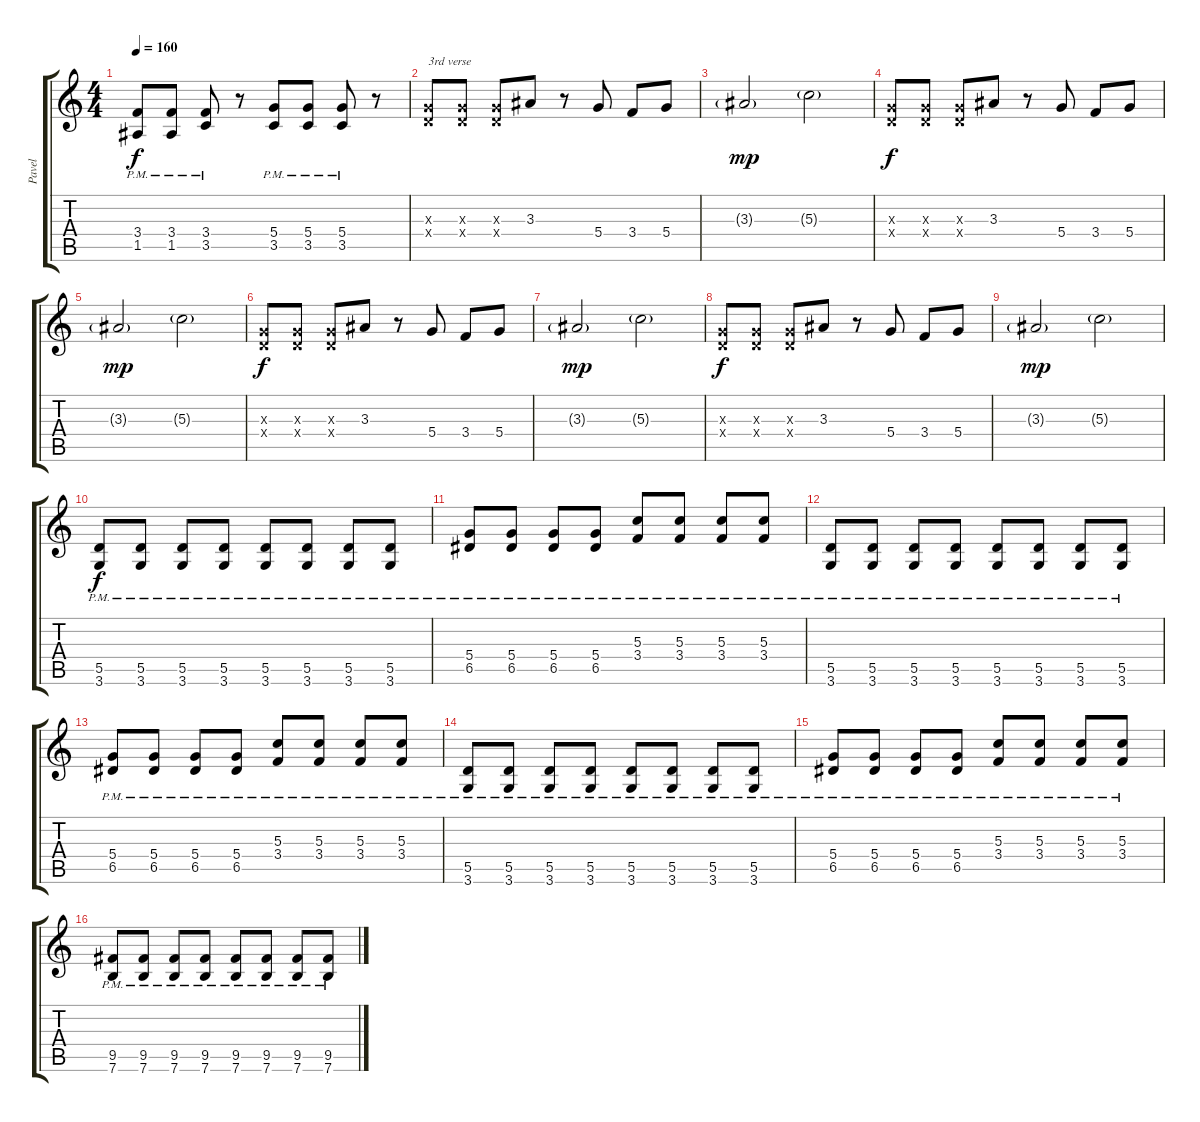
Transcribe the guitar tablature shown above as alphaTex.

\track ("Pavel" "Pavel") {instrument distortionguitar}
\staff {score tabs}
\tuning (E4 B3 G3 D3 A2 E2) {hide}
\ts (4 4)
\tempo 160
\clef g2
\ks c
(3.4{pm} 1.5{pm}).8{dy f} (3.4{pm} 1.5{pm}).8 (3.4{pm} 3.5{pm}).8 r.8 (5.4{pm} 3.5{pm}).8 (5.4{pm} 3.5{pm}).8 (5.4{pm} 3.5{pm}).8 r.8 |
(0.3{x} 0.4{x}).8{txt "3rd verse"} (0.3{x} 0.4{x}).8 (0.3{x} 0.4{x}).8 3.3.8 r.8 5.4.8 3.4.8 5.4.8 |
3.3{g}.2{dy mp} 5.3{g}.2 |
(0.3{x} 0.4{x}).8{dy f} (0.3{x} 0.4{x}).8 (0.3{x} 0.4{x}).8 3.3.8 r.8 5.4.8 3.4.8 5.4.8 |
3.3{g}.2{dy mp} 5.3{g}.2 |
(0.3{x} 0.4{x}).8{dy f} (0.3{x} 0.4{x}).8 (0.3{x} 0.4{x}).8 3.3.8 r.8 5.4.8 3.4.8 5.4.8 |
3.3{g}.2{dy mp} 5.3{g}.2 |
(0.3{x} 0.4{x}).8{dy f} (0.3{x} 0.4{x}).8 (0.3{x} 0.4{x}).8 3.3.8 r.8 5.4.8 3.4.8 5.4.8 |
3.3{g}.2{dy mp} 5.3{g}.2 |
(5.5{pm} 3.6{pm}).8{dy f} (5.5{pm} 3.6{pm}).8 (5.5{pm} 3.6{pm}).8 (5.5{pm} 3.6{pm}).8 (5.5{pm} 3.6{pm}).8 (5.5{pm} 3.6{pm}).8 (5.5{pm} 3.6{pm}).8 (5.5{pm} 3.6{pm}).8 |
(5.4{pm} 6.5{pm}).8 (5.4{pm} 6.5{pm}).8 (5.4{pm} 6.5{pm}).8 (5.4{pm} 6.5{pm}).8 (5.3{pm} 3.4{pm}).8 (5.3{pm} 3.4{pm}).8 (5.3{pm} 3.4{pm}).8 (5.3{pm} 3.4{pm}).8 |
(5.5{pm} 3.6{pm}).8 (5.5{pm} 3.6{pm}).8 (5.5{pm} 3.6{pm}).8 (5.5{pm} 3.6{pm}).8 (5.5{pm} 3.6{pm}).8 (5.5{pm} 3.6{pm}).8 (5.5{pm} 3.6{pm}).8 (5.5{pm} 3.6{pm}).8 |
(5.4{pm} 6.5{pm}).8 (5.4{pm} 6.5{pm}).8 (5.4{pm} 6.5{pm}).8 (5.4{pm} 6.5{pm}).8 (5.3{pm} 3.4{pm}).8 (5.3{pm} 3.4{pm}).8 (5.3{pm} 3.4{pm}).8 (5.3{pm} 3.4{pm}).8 |
(5.5{pm} 3.6{pm}).8 (5.5{pm} 3.6{pm}).8 (5.5{pm} 3.6{pm}).8 (5.5{pm} 3.6{pm}).8 (5.5{pm} 3.6{pm}).8 (5.5{pm} 3.6{pm}).8 (5.5{pm} 3.6{pm}).8 (5.5{pm} 3.6{pm}).8 |
(5.4{pm} 6.5{pm}).8 (5.4{pm} 6.5{pm}).8 (5.4{pm} 6.5{pm}).8 (5.4{pm} 6.5{pm}).8 (5.3{pm} 3.4{pm}).8 (5.3{pm} 3.4{pm}).8 (5.3{pm} 3.4{pm}).8 (5.3{pm} 3.4{pm}).8 |
(9.5{pm} 7.6{pm}).8 (9.5{pm} 7.6{pm}).8 (9.5{pm} 7.6{pm}).8 (9.5{pm} 7.6{pm}).8 (9.5{pm} 7.6{pm}).8 (9.5{pm} 7.6{pm}).8 (9.5{pm} 7.6{pm}).8 (9.5{pm} 7.6{pm}).8
